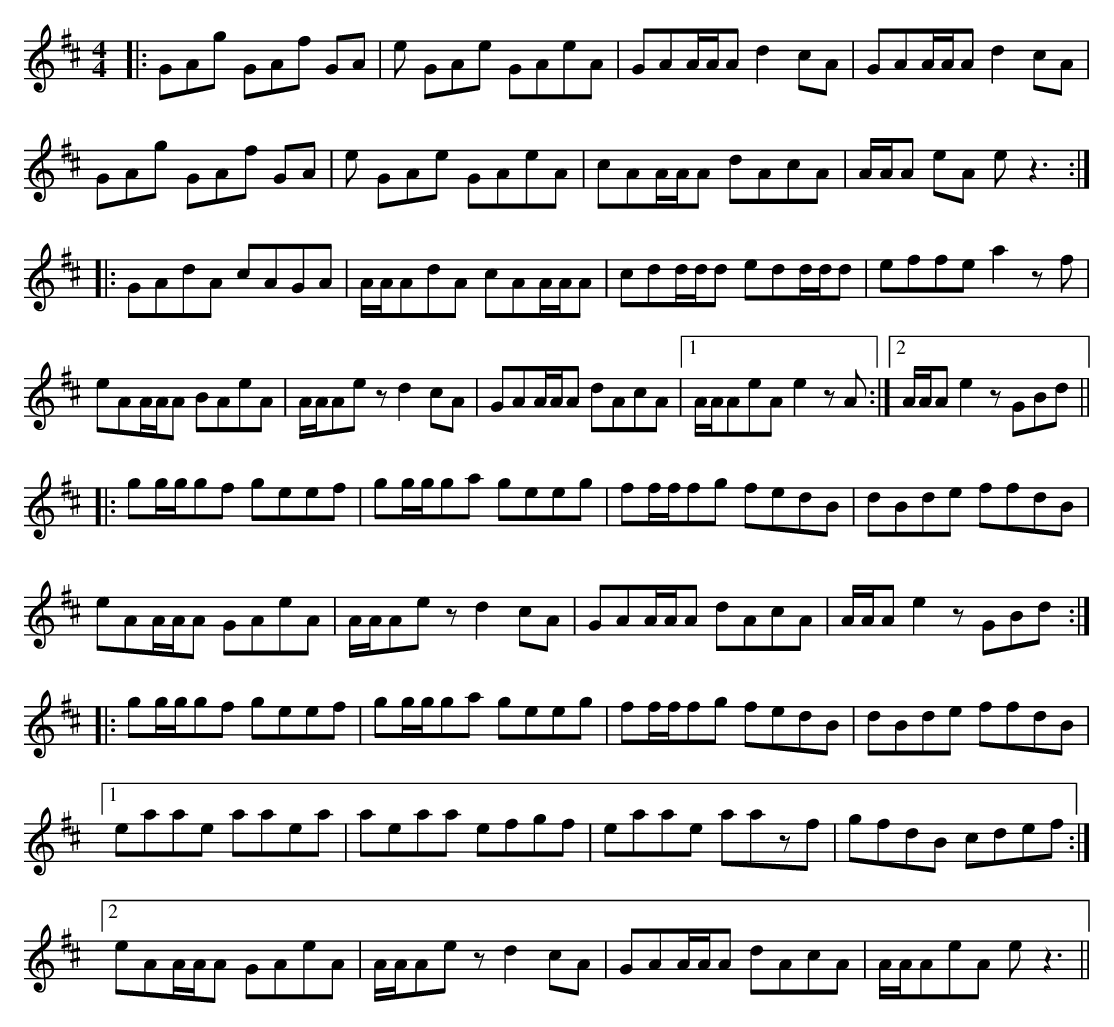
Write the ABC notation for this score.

X:1
M:4/4
K:Amix
|:GAg GAf GA|e GAe GAeA|GAA/A/A d2 cA|GAA/A/A d2 cA|
GAg GAf GA|e GAe GAeA|cAA/A/A dAcA|A/A/A eA e z3:|
|:GAdA cAGA|A/A/AdA cAA/A/A|cdd/d/d edd/d/d|effe a2 z f|
eAA/A/A BAeA|A/A/Ae z d2cA|GAA/A/A dAcA|1 A/A/AeA e2 z A:|2 A/A/Ae2 zGBd||
|:gg/g/gf geef|gg/g/ga geeg|ff/f/fg fedB|dBde ffdB|
eAA/A/A GAeA|A/A/Ae z d2cA|GAA/A/A dAcA|A/A/Ae2 z GBd:|
|:gg/g/gf geef|gg/g/ga geeg|ff/f/fg fedB|dBde ffdB|
[1 eaae aaea|aeaa efgf|eaae aazf|gfdB cdef:|
[2 eAA/A/A GAeA|A/A/Ae z d2cA|GAA/A/A dAcA|A/A/AeA e z3||
